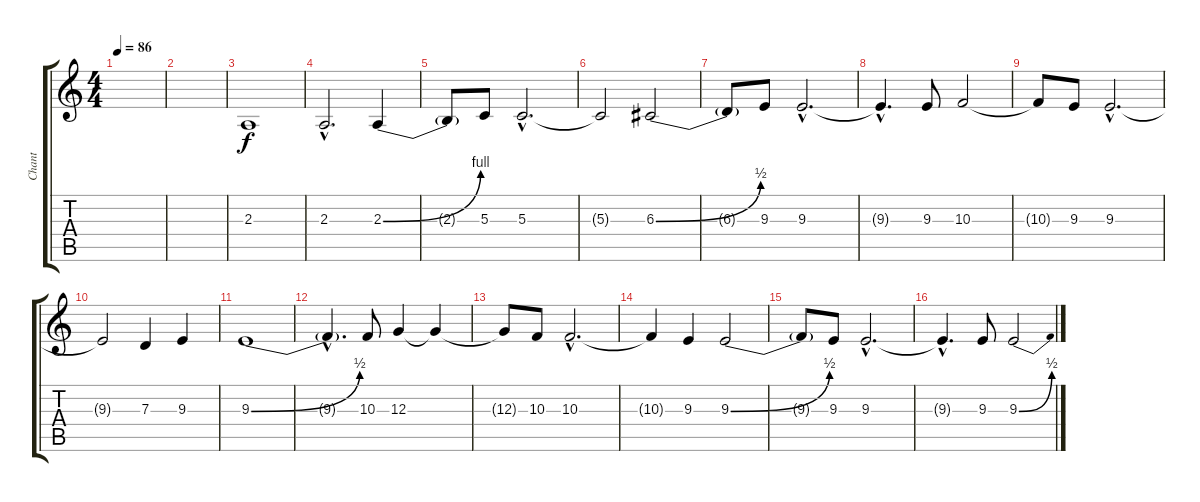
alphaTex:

\track ("Chant " "Chant ") {instrument lead2sawtooth}
\staff {score tabs}
\tuning (E4 B3 G3 D3 A2 E2) {hide}
\ts (4 4)
\tempo 86
\clef g2
\ks c
|
|
2.3.1 |
2.3{hac}.2{d} 2.3{be (bend 0 0 60 4)}.4 |
2.3{t}.8 5.3.8 5.3{hac}.2{d} |
5.3{t}.2 6.3{be (bend 0 0 60 2)}.2 |
6.3{t}.8 9.3.8 9.3{hac}.2{d} |
9.3{hac t}.4{d} 9.3.8 10.3.2 |
10.3{t}.8 9.3.8 9.3{hac}.2{d} |
9.3{t}.2 7.3.4 9.3.4 |
9.3{be (bend 0 0 60 2)}.1 |
9.3{hac t}.4{d} 10.3.8 12.3.4 12.3{t}.4 |
12.3{t}.8 10.3.8 10.3{hac}.2{d} |
10.3{t}.4 9.3.4 9.3{be (bend 0 0 60 2)}.2 |
9.3{t}.8 9.3.8 9.3{hac}.2{d} |
9.3{hac t}.4{d} 9.3.8 9.3{be (bend 0 0 60 2)}.2
